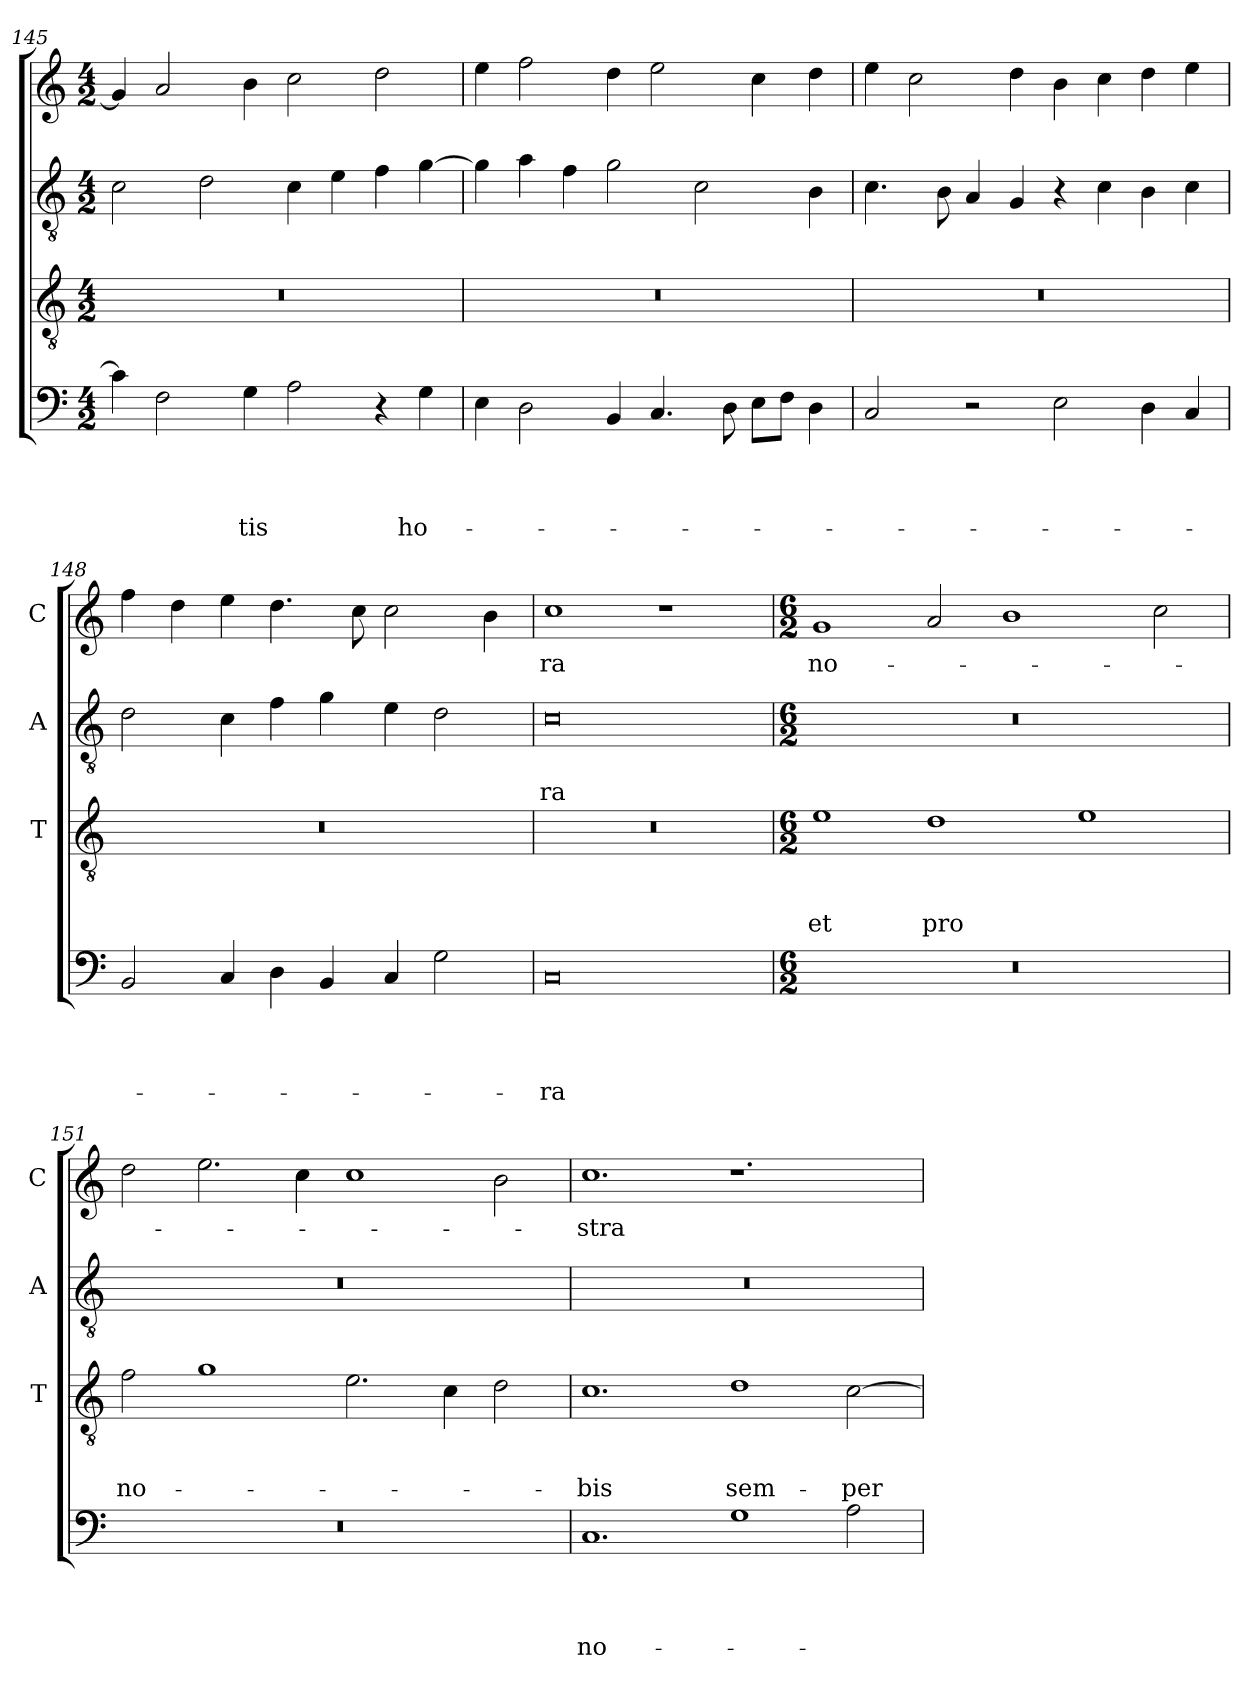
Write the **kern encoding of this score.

**kern	**text	**text	**text	**text	**kern	**text	**text	**text	**kern	**text	**text	**kern	**text
*part4	*part4	*part4	*part4	*part4	*part3	*part3	*part3	*part3	*part2	*part2	*part2	*part1	*part1
*staff4	*staff4	*staff4	*staff4	*staff4	*staff3	*staff3	*staff3	*staff3	*staff2	*staff2	*staff2	*staff1	*staff1
*	*	*	*	*	*I'T	*	*	*	*I'A	*	*	*I'C	*
!!LO:LB:g=z
*clefF4	*	*	*	*	*clefGv2	*	*	*	*clefGv2	*	*	*clefG2	*
*k[]	*	*	*	*	*k[]	*	*	*	*k[]	*	*	*k[]	*
*C:	*	*	*	*	*C:	*	*	*	*C:	*	*	*C:	*
*M4/2	*	*	*	*	*M4/2	*	*	*	*M4/2	*	*	*M4/2	*
=145	=145	=145	=145	=145	=145	=145	=145	=145	=145	=145	=145	=145	=145
4c\]	.	.	.	.	0r	.	.	.	2c\	.	.	4g/]	.
2F\	.	.	.	.	.	.	.	.	.	.	.	2a/	.
.	.	.	.	.	.	.	.	.	2d\	.	.	.	.
!	!	!	!	!LO:LY:b	!	!	!	!	!	!	!	!	!
4G\	.	.	.	-tis	.	.	.	.	.	.	.	4b\	.
2A\	.	.	.	.	.	.	.	.	4c\	.	.	2cc\	.
.	.	.	.	.	.	.	.	.	4e\	.	.	.	.
4r	.	.	.	.	.	.	.	.	4f\	.	.	2dd\	.
!	!	!	!	!LO:LY:b	!	!	!	!	!	!	!	!	!
4G\	.	.	.	ho-	.	.	.	.	[4g\	.	.	.	.
=146	=146	=146	=146	=146	=146	=146	=146	=146	=146	=146	=146	=146	=146
4E\	.	.	.	.	0r	.	.	.	4g\]	.	.	4ee\	.
2D\	.	.	.	.	.	.	.	.	4a\	.	.	2ff\	.
.	.	.	.	.	.	.	.	.	4f\	.	.	.	.
4BB/	.	.	.	.	.	.	.	.	2g\	.	.	4dd\	.
4.C/	.	.	.	.	.	.	.	.	.	.	.	2ee\	.
.	.	.	.	.	.	.	.	.	2c\	.	.	.	.
8D\	.	.	.	.	.	.	.	.	.	.	.	.	.
8E\L	.	.	.	.	.	.	.	.	.	.	.	4cc\	.
8F\J	.	.	.	.	.	.	.	.	.	.	.	.	.
4D\	.	.	.	.	.	.	.	.	4B\	.	.	4dd\	.
=147	=147	=147	=147	=147	=147	=147	=147	=147	=147	=147	=147	=147	=147
2C/	.	.	.	.	0r	.	.	.	4.c\	.	.	4ee\	.
.	.	.	.	.	.	.	.	.	.	.	.	2cc\	.
.	.	.	.	.	.	.	.	.	8B\	.	.	.	.
2r	.	.	.	.	.	.	.	.	4A/	.	.	.	.
.	.	.	.	.	.	.	.	.	4G/	.	.	4dd\	.
2E\	.	.	.	.	.	.	.	.	4r	.	.	4b\	.
.	.	.	.	.	.	.	.	.	4c\	.	.	4cc\	.
4D\	.	.	.	.	.	.	.	.	4B\	.	.	4dd\	.
4C/	.	.	.	.	.	.	.	.	4c\	.	.	4ee\	.
=148	=148	=148	=148	=148	=148	=148	=148	=148	=148	=148	=148	=148	=148
2BB/	.	.	.	.	0r	.	.	.	2d\	.	.	4ff\	.
.	.	.	.	.	.	.	.	.	.	.	.	4dd\	.
4C/	.	.	.	.	.	.	.	.	4c\	.	.	4ee\	.
4D\	.	.	.	.	.	.	.	.	4f\	.	.	4.dd\	.
4BB/	.	.	.	.	.	.	.	.	4g\	.	.	.	.
.	.	.	.	.	.	.	.	.	.	.	.	8cc\	.
4C/	.	.	.	.	.	.	.	.	4e\	.	.	2cc\	.
2G\	.	.	.	.	.	.	.	.	2d\	.	.	.	.
.	.	.	.	.	.	.	.	.	.	.	.	4b\	.
=149	=149	=149	=149	=149	=149	=149	=149	=149	=149	=149	=149	=149	=149
!	!	!	!	!LO:LY:b	!	!	!	!	!	!	!LO:LY:b	!	!LO:LY:b
0C	.	.	.	-ra	0r	.	.	.	0c	.	-ra	1cc	-ra
.	.	.	.	.	.	.	.	.	.	.	.	1r	.
!!LO:PB:g=z
=150	=150	=150	=150	=150	=150	=150	=150	=150	=150	=150	=150	=150	=150
*M6/2	*	*	*	*	*M6/2	*	*	*	*M6/2	*	*	*M6/2	*
!	!	!	!	!	!	!	!	!LO:LY:b	!	!	!	!	!LO:LY:b
0.r	.	.	.	.	1e	.	.	et	0.r	.	.	1g	no-
!	!	!	!	!	!	!	!	!LO:LY:b	!	!	!	!	!
.	.	.	.	.	1d	.	.	pro	.	.	.	2a/	.
.	.	.	.	.	.	.	.	.	.	.	.	1b	.
.	.	.	.	.	1e	.	.	.	.	.	.	.	.
.	.	.	.	.	.	.	.	.	.	.	.	2cc\	.
=151	=151	=151	=151	=151	=151	=151	=151	=151	=151	=151	=151	=151	=151
!	!	!	!	!	!	!	!	!LO:LY:b	!	!	!	!	!
0.r	.	.	.	.	2f\	.	.	no-	0.r	.	.	2dd\	.
.	.	.	.	.	1g	.	.	.	.	.	.	2.ee\	.
.	.	.	.	.	.	.	.	.	.	.	.	4cc\	.
.	.	.	.	.	2.e\	.	.	.	.	.	.	1cc	.
.	.	.	.	.	4c\	.	.	.	.	.	.	.	.
.	.	.	.	.	2d\	.	.	.	.	.	.	2b\	.
=152	=152	=152	=152	=152	=152	=152	=152	=152	=152	=152	=152	=152	=152
!	!	!	!	!LO:LY:b	!	!	!	!LO:LY:b	!	!	!	!	!LO:LY:b
1.C	.	.	.	no-	1.c	.	.	-bis	0.r	.	.	1.cc	-stra
!	!	!	!	!	!	!	!	!LO:LY:b	!	!	!	!	!
1G	.	.	.	.	1d	.	.	sem-	.	.	.	1.r	.
!	!	!	!	!	!	!	!	!LO:LY:b	!	!	!	!	!
2A\	.	.	.	.	[2c\	.	.	-per	.	.	.	.	.
=	=	=	=	=	=	=	=	=	=	=	=	=	=
*-	*-	*-	*-	*-	*-	*-	*-	*-	*-	*-	*-	*-	*-
